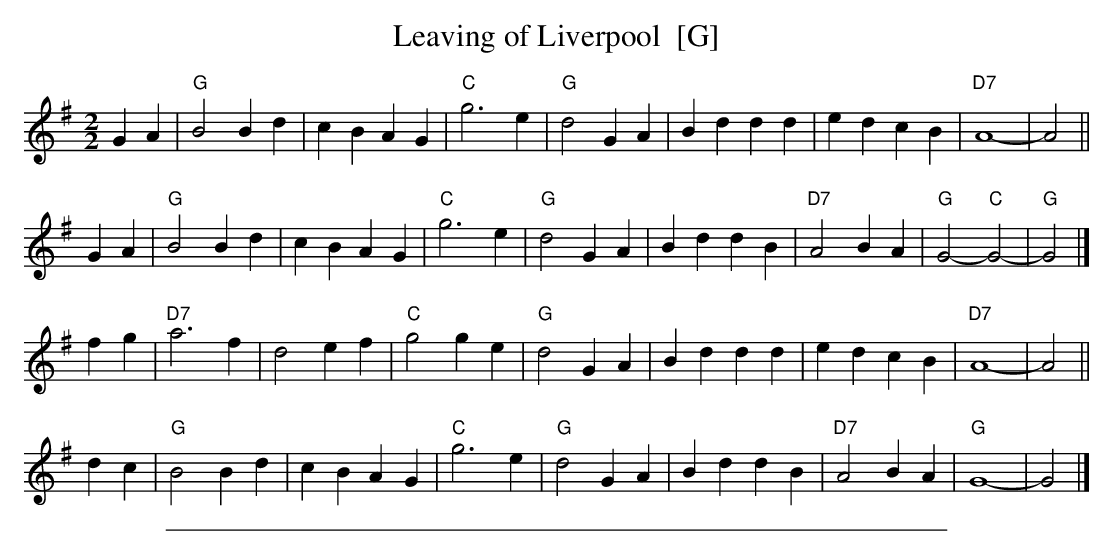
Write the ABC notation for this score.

X:1
T: Leaving of Liverpool  [G]
M: 2/2
L: 1/4
K: G
GA | "G"B2 Bd | cB AG | "C"g3  e | "G"d2 GA | Bd dd |     ed cB | "D7"A4- |     A2 ||
GA | "G"B2 Bd | cB AG | "C"g3  e | "G"d2 GA | Bd dB | "D7"A2 BA |"G"G2- "C"G2- | "G"G2 |]
fg | "D7"a3 f | d2 ef | "C"g2 ge | "G"d2 GA | Bd dd |     ed cB | "D7"A4- |     A2 ||
dc | "G"B2 Bd | cB AG | "C"g3  e | "G"d2 GA | Bd dB | "D7"A2 BA |  "G"G4- |     G2 |]
